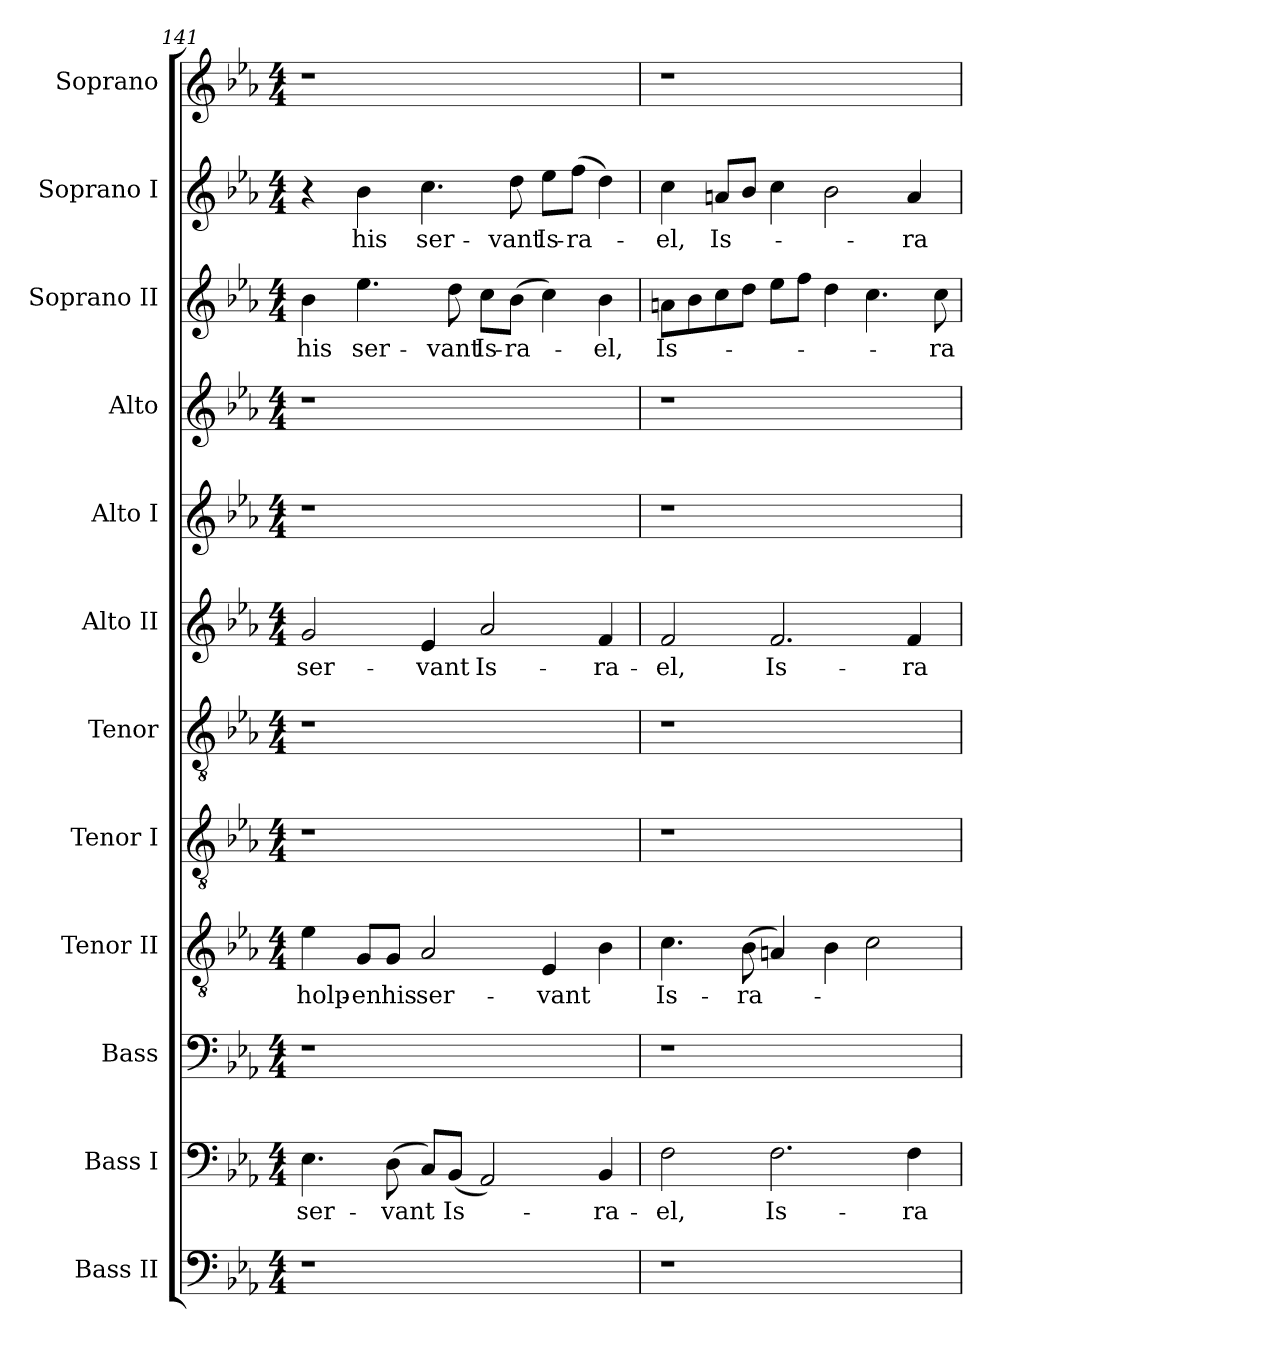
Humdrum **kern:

**kern	**kern	**text	**kern	**kern	**text	**kern	**kern	**kern	**text	**kern	**kern	**kern	**text	**kern	**text	**kern
*part12	*part11	*part11	*part10	*part9	*part9	*part8	*part7	*part6	*part6	*part5	*part4	*part3	*part3	*part2	*part2	*part1
*staff12	*staff11	*staff11	*staff10	*staff9	*staff9	*staff8	*staff7	*staff6	*staff6	*staff5	*staff4	*staff3	*staff3	*staff2	*staff2	*staff1
*I"Bass II	*I"Bass I	*	*I"Bass	*I"Tenor II	*	*I"Tenor I	*I"Tenor	*I"Alto II	*	*I"Alto I	*I"Alto	*I"Soprano II	*	*I"Soprano I	*	*I"Soprano
*I'BII	*I'BI	*	*I'B	*I'TII	*	*I'TI	*I'T	*I'AII	*	*I'AI	*I'A	*I'SII	*	*I'SI	*	*I'S
!!LO:LB:g=z
*clefF4	*clefF4	*	*clefF4	*clefGv2	*	*clefGv2	*clefGv2	*clefG2	*	*clefG2	*clefG2	*clefG2	*	*clefG2	*	*clefG2
*ITrd7c12	*	*	*ITrd7c12	*ITrd7c12	*	*ITrd7c12	*ITrd7c12	*	*	*	*	*	*	*	*	*
*k[b-e-a-]	*k[b-e-a-]	*	*k[b-e-a-]	*k[b-e-a-]	*	*k[b-e-a-]	*k[b-e-a-]	*k[b-e-a-]	*	*k[b-e-a-]	*k[b-e-a-]	*k[b-e-a-]	*	*k[b-e-a-]	*	*k[b-e-a-]
*E-:	*E-:	*	*E-:	*E-:	*	*E-:	*E-:	*E-:	*	*E-:	*E-:	*E-:	*	*E-:	*	*E-:
*M4/4	*M4/4	*	*M4/4	*M4/4	*	*M4/4	*M4/4	*M4/4	*	*M4/4	*M4/4	*M4/4	*	*M4/4	*	*M4/4
=141	=141	=141	=141	=141	=141	=141	=141	=141	=141	=141	=141	=141	=141	=141	=141	=141
!LO:N:vis=1	!	!	!	!	!	!	!	!	!	!	!	!	!	!	!	!
!	!	!LO:LY:b:color=#000000	!LO:N:vis=1	!	!	!	!	!	!	!	!	!	!	!	!	!
!	!	!	!	!	!LO:LY:b:color=#000000	!LO:N:vis=1	!LO:N:vis=1	!	!	!	!	!	!	!	!	!
!	!	!	!	!	!	!	!	!	!LO:LY:b:color=#000000	!LO:N:vis=1	!LO:N:vis=1	!	!	!	!	!
!	!	!	!	!	!	!	!	!	!	!	!	!	!LO:LY:b:color=#000000	!	!	!LO:N:vis=1
1r	4.E-i\	ser-	1r	4E-i\	holp-	1r	1r	2gi/	ser-	1r	1r	4b-i\	his	4r	.	1r
!	!	!	!	!	!LO:LY:b:color=#000000	!	!	!	!	!	!	!	!	!	!	!
!	!	!	!	!	!	!	!	!	!	!	!	!	!LO:LY:b:color=#000000	!	!	!
!	!	!	!	!	!	!	!	!	!	!	!	!	!	!	!LO:LY:b:color=#000000	!
.	.	.	.	8GGi/L	-en	.	.	.	.	.	.	4.ee-i\	ser-	4b-i\	his	.
!	!	!LO:LY:b:color=#000000	!	!	!	!	!	!	!	!	!	!	!	!	!	!
!	!	!	!	!	!LO:LY:b:color=#000000	!	!	!	!	!	!	!	!	!	!	!
.	(8Di\	-vant	.	8GGi/J	his	.	.	.	.	.	.	.	.	.	.	.
!	!	!	!	!	!LO:LY:b:color=#000000	!	!	!	!	!	!	!	!	!	!	!
!	!	!	!	!	!	!	!	!	!LO:LY:b:color=#000000	!	!	!	!	!	!	!
!	!	!	!	!	!	!	!	!	!	!	!	!	!	!	!LO:LY:b:color=#000000	!
.	8Ci/L)	.	.	2AA-i/	ser-	.	.	4e-i/	-vant	.	.	.	.	4.cci\	ser-	.
!	!	!LO:LY:b:color=#000000	!	!	!	!	!	!	!	!	!	!	!	!	!	!
!	!	!	!	!	!	!	!	!	!	!	!	!	!LO:LY:b:color=#000000	!	!	!
.	(8BB-i/J	Is-	.	.	.	.	.	.	.	.	.	8ddi\	-vant	.	.	.
!	!	!	!	!	!	!	!	!	!LO:LY:b:color=#000000	!	!	!	!	!	!	!
!	!	!	!	!	!	!	!	!	!	!	!	!	!LO:LY:b:color=#000000	!	!	!
.	2AA-i/)	.	.	.	.	.	.	2a-i/	Is-	.	.	8cci\L	Is-	.	.	.
!	!	!	!	!	!	!	!	!	!	!	!	!	!LO:LY:b:color=#000000	!	!	!
!	!	!	!	!	!	!	!	!	!	!	!	!	!	!	!LO:LY:b:color=#000000	!
.	.	.	.	.	.	.	.	.	.	.	.	(8b-i\J	-ra-	8ddi\	-vant	.
!	!	!	!	!	!LO:LY:b:color=#000000	!	!	!	!	!	!	!	!	!	!	!
!	!	!	!	!	!	!	!	!	!	!	!	!	!	!	!LO:LY:b:color=#000000	!
2ryy	.	.	2ryy	4EE-i/	-vant	2ryy	2ryy	.	.	2ryy	2ryy	4cci\)	.	8ee-i\L	Is-	2ryy
!	!	!	!	!	!	!	!	!	!	!	!	!	!	!	!LO:LY:b:color=#000000	!
.	.	.	.	.	.	.	.	.	.	.	.	.	.	(8ffi\J	-ra-	.
!	!	!LO:LY:b:color=#000000	!	!	!	!	!	!	!	!	!	!	!	!	!	!
!	!	!	!	!	!	!	!	!	!LO:LY:b:color=#000000	!	!	!	!	!	!	!
!	!	!	!	!	!	!	!	!	!	!	!	!	!LO:LY:b:color=#000000	!	!	!
.	4BB-i/	-ra-	.	4BB-i\	.	.	.	4fi/	-ra-	.	.	4b-i\	-el,	4ddi\)	.	.
=142	=142	=142	=142	=142	=142	=142	=142	=142	=142	=142	=142	=142	=142	=142	=142	=142
!LO:N:vis=1	!	!	!	!	!	!	!	!	!	!	!	!	!	!	!	!
!	!	!LO:LY:b:color=#000000	!LO:N:vis=1	!	!	!	!	!	!	!	!	!	!	!	!	!
!	!	!	!	!	!LO:LY:b:color=#000000	!LO:N:vis=1	!LO:N:vis=1	!	!	!	!	!	!	!	!	!
!	!	!	!	!	!	!	!	!	!LO:LY:b:color=#000000	!LO:N:vis=1	!LO:N:vis=1	!	!	!	!	!
!	!	!	!	!	!	!	!	!	!	!	!	!	!LO:LY:b:color=#000000	!	!	!
!	!	!	!	!	!	!	!	!	!	!	!	!	!	!	!LO:LY:b:color=#000000	!LO:N:vis=1
1r	2Fi\	-el,	1r	4.Ci\	Is-	1r	1r	2fi/	-el,	1r	1r	8ani\L	Is-	4cci\	-el,	1r
.	.	.	.	.	.	.	.	.	.	.	.	8b-i\	.	.	.	.
!	!	!	!	!	!	!	!	!	!	!	!	!	!	!	!LO:LY:b:color=#000000	!
.	.	.	.	.	.	.	.	.	.	.	.	8cci\	.	8ani/L	Is-	.
!	!	!	!	!	!LO:LY:b:color=#000000	!	!	!	!	!	!	!	!	!	!	!
.	.	.	.	(8BB-i\	-ra-	.	.	.	.	.	.	8ddi\J	.	8b-i/J	.	.
!	!	!LO:LY:b:color=#000000	!	!	!	!	!	!	!	!	!	!	!	!	!	!
!	!	!	!	!	!	!	!	!	!LO:LY:b:color=#000000	!	!	!	!	!	!	!
.	2.Fi\	Is-	.	4AAni/)	.	.	.	2.fi/	Is-	.	.	8ee-i\L	.	4cci\	.	.
.	.	.	.	.	.	.	.	.	.	.	.	8ffi\J	.	.	.	.
.	.	.	.	4BB-i\	.	.	.	.	.	.	.	4ddi\	.	2b-i\	.	.
2ryy	.	.	2ryy	2Ci\	.	2ryy	2ryy	.	.	2ryy	2ryy	4.cci\	.	.	.	2ryy
!	!	!LO:LY:b:color=#000000	!	!	!	!	!	!	!	!	!	!	!	!	!	!
!	!	!	!	!	!	!	!	!	!LO:LY:b:color=#000000	!	!	!	!	!	!	!
!	!	!	!	!	!	!	!	!	!	!	!	!	!	!	!LO:LY:b:color=#000000	!
.	4Fi\	-ra-	.	.	.	.	.	4fi/	-ra-	.	.	.	.	4ai/	-ra-	.
!	!	!	!	!	!	!	!	!	!	!	!	!	!LO:LY:b:color=#000000	!	!	!
.	.	.	.	.	.	.	.	.	.	.	.	8cci\	-ra-	.	.	.
=	=	=	=	=	=	=	=	=	=	=	=	=	=	=	=	=
*-	*-	*-	*-	*-	*-	*-	*-	*-	*-	*-	*-	*-	*-	*-	*-	*-
